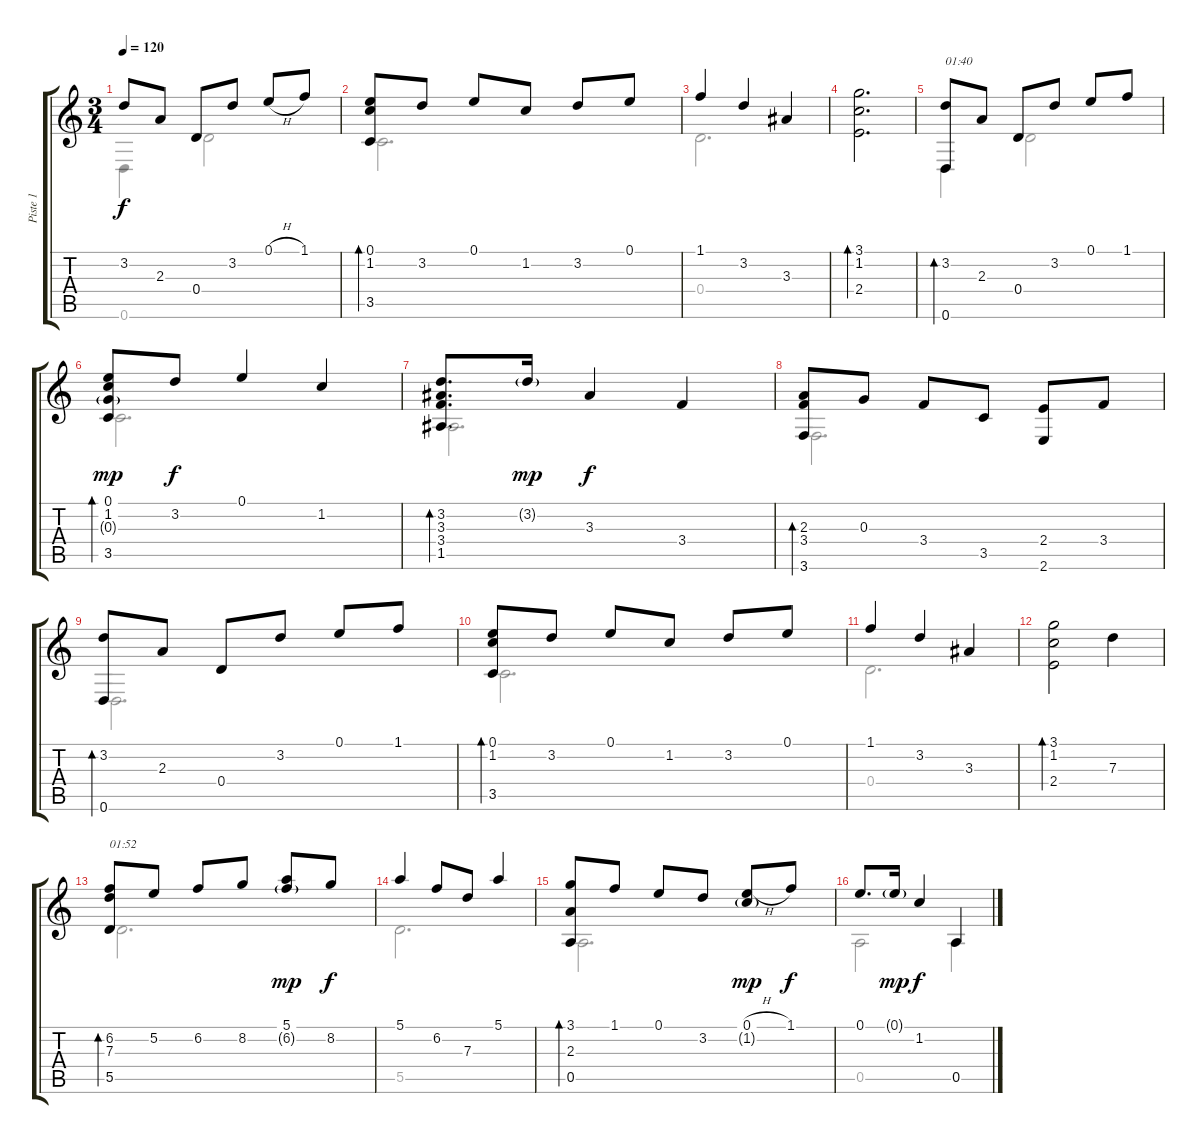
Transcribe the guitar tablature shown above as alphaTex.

\track ("Piste 1" "Piste 1") {solo instrument acousticguitarnylon}
\staff {score tabs}
\tuning (E4 B3 G3 D3 A2 D2) {hide}
\voice
\ts (3 4)
\tempo 120
\clef g2
\ks c
3.2.8{dy f} 2.3.8 0.4.8 3.2.8 0.1{h}.8 1.1.8 |
(0.1 1.2 3.5).8{bd 240} 3.2.8 0.1.8 1.2.8 3.2.8 0.1.8 |
1.1.4 3.2.4 3.3.4 |
(3.1 1.2 2.4).2{d bd 240} |
(3.2 0.6).8{bd 240 txt "01:40"} 2.3.8 0.4.8 3.2.8 0.1.8 1.1.8 |
(0.1 1.2 0.3{g} 3.5).8{bd 240 dy mp} 3.2.8{dy f} 0.1.4 1.2.4 |
(3.2 3.3 3.4 1.5).8{d bd 240} 3.2{g}.16{dy mp} 3.3.4{dy f} 3.4.4 |
(2.3 3.4 3.6).8{bd 240} 0.3.8 3.4.8 3.5.8 (2.4 2.6).8 3.4.8 |
(3.2 0.6).8{bd 240} 2.3.8 0.4.8 3.2.8 0.1.8 1.1.8 |
(0.1 1.2 3.5).8{bd 240} 3.2.8 0.1.8 1.2.8 3.2.8 0.1.8 |
1.1.4 3.2.4 3.3.4 |
(3.1 1.2 2.4).2{bd 240} 7.3.4 |
(6.2 7.3 5.5).8{bd 240 txt "01:52"} 5.2.8 6.2.8 8.2.8 (5.1 6.2{g}).8{dy mp} 8.2.8{dy f} |
5.1.4 6.2.8 7.3.8 5.1.4 |
(3.1 2.3 0.5).8{bd 480} 1.1.8 0.1.8 3.2.8 (0.1{h} 1.2{g}).8{dy mp} 1.1.8{dy f} |
0.1.8{d} 0.1{g}.16{dy mp} 1.2.4{dy f} 0.5.4
\voice
\clef g2
\ottava regular
\simile none
\ks c
0.6.4{dy f} 0.4.2 |
3.5.2{d} |
0.4.2{d} |
|
0.6.4 0.4.2 |
3.5.2{d} |
1.5.2{d} |
3.6.2{d} |
0.6.2{d} |
3.5.2{d} |
0.4.2{d} |
|
5.5.2{d} |
5.5.2{d} |
0.5.2{d} |
0.5.2 0.5.4
